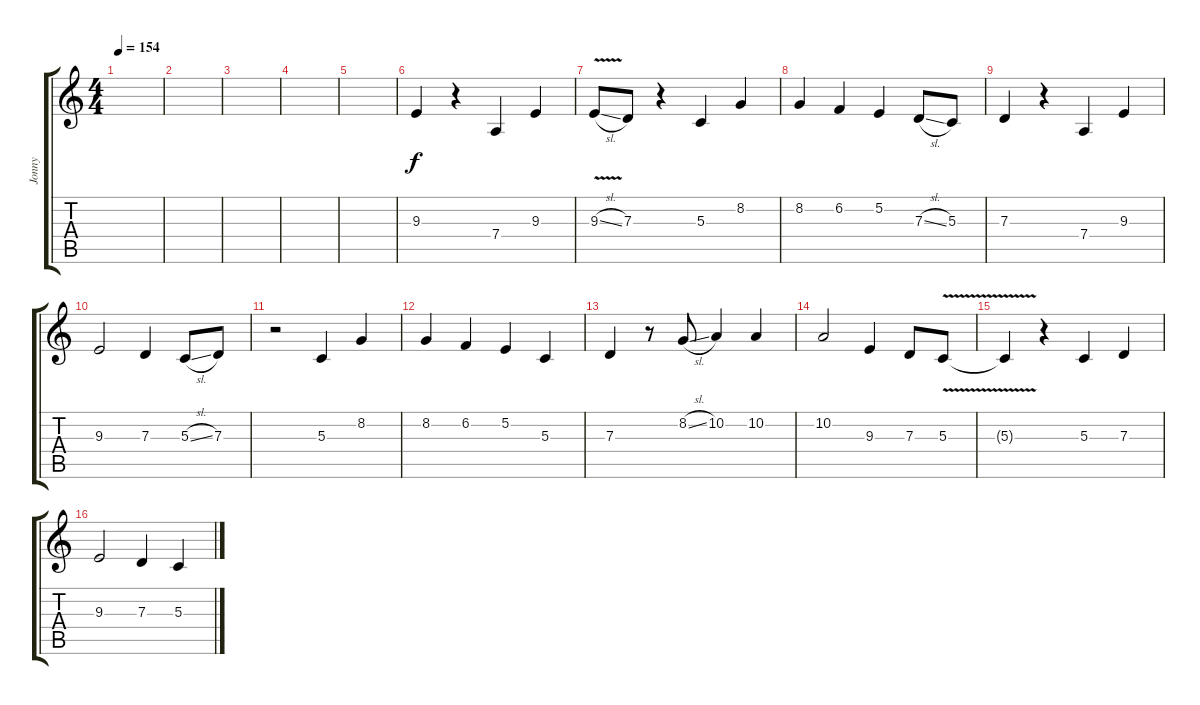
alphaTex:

\track ("Jonny " "Jonny ") {instrument baritonesax}
\staff {score tabs}
\tuning (E4 B3 G3 D3 A2 E2) {hide}
\ts (4 4)
\tempo 154
\clef g2
\ks c
|
|
|
|
|
9.3.4 r.4 7.4.4 9.3.4 |
9.3{v sl}.8 7.3.8 r.4 5.3.4 8.2.4 |
8.2.4 6.2.4 5.2.4 7.3{sl}.8 5.3.8 |
7.3.4 r.4 7.4.4 9.3.4 |
9.3.2 7.3.4 5.3{sl}.8 7.3.8 |
r.2 5.3.4 8.2.4 |
8.2.4 6.2.4 5.2.4 5.3.4 |
7.3.4 r.8 8.2{sl}.8 10.2.4 10.2.4 |
10.2.2 9.3.4 7.3.8 5.3{v}.8 |
5.3{t}.4 r.4 5.3.4 7.3.4 |
9.3.2 7.3.4 5.3.4
